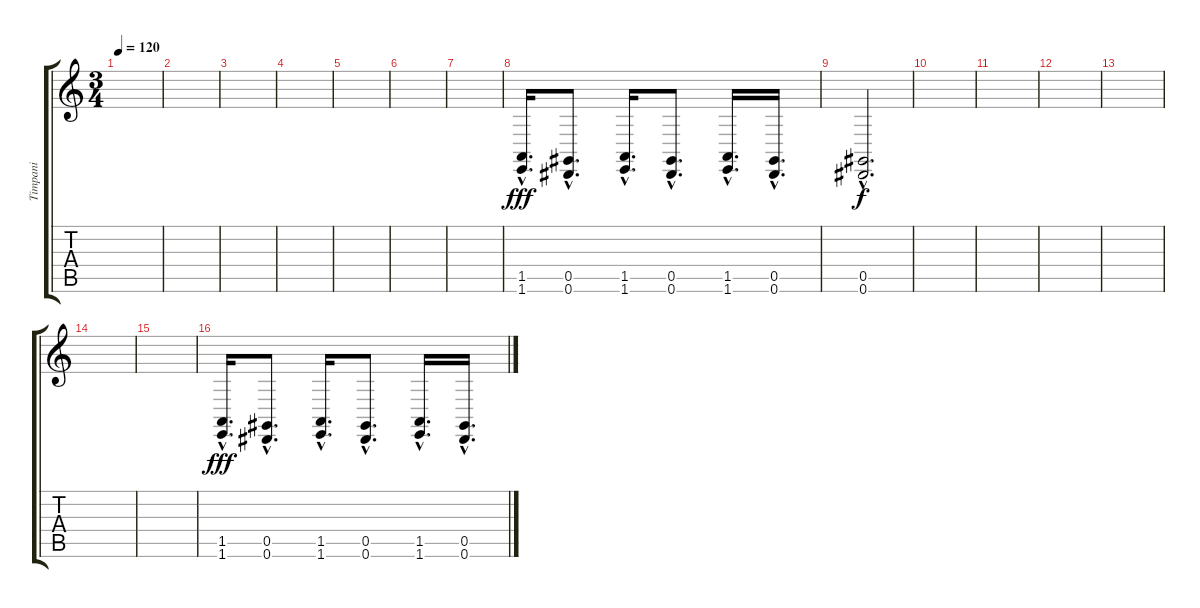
\track ("Timpani" "Timpani") {instrument timpani}
\staff {score tabs}
\tuning (Eb4 Bb3 Gb3 Db3 Ab2 Eb2) {hide}
\ts (3 4)
\tempo 120
\clef g2
\ks c
|
|
|
|
|
|
|
(1.5{hac} 1.6{hac}).16{d dy fff} (0.5{hac} 0.6{hac}).8{d} (1.5{hac} 1.6{hac}).16{d} (0.5{hac} 0.6{hac}).8{d} (1.5{hac} 1.6{hac}).16{d} (0.5{hac} 0.6{hac}).16{d} |
(0.5{hac} 0.6{hac}).2{d dy f} |
|
|
|
|
|
|
(1.5{hac} 1.6{hac}).16{d dy fff} (0.5{hac} 0.6{hac}).8{d} (1.5{hac} 1.6{hac}).16{d} (0.5{hac} 0.6{hac}).8{d} (1.5{hac} 1.6{hac}).16{d} (0.5{hac} 0.6{hac}).16{d}
